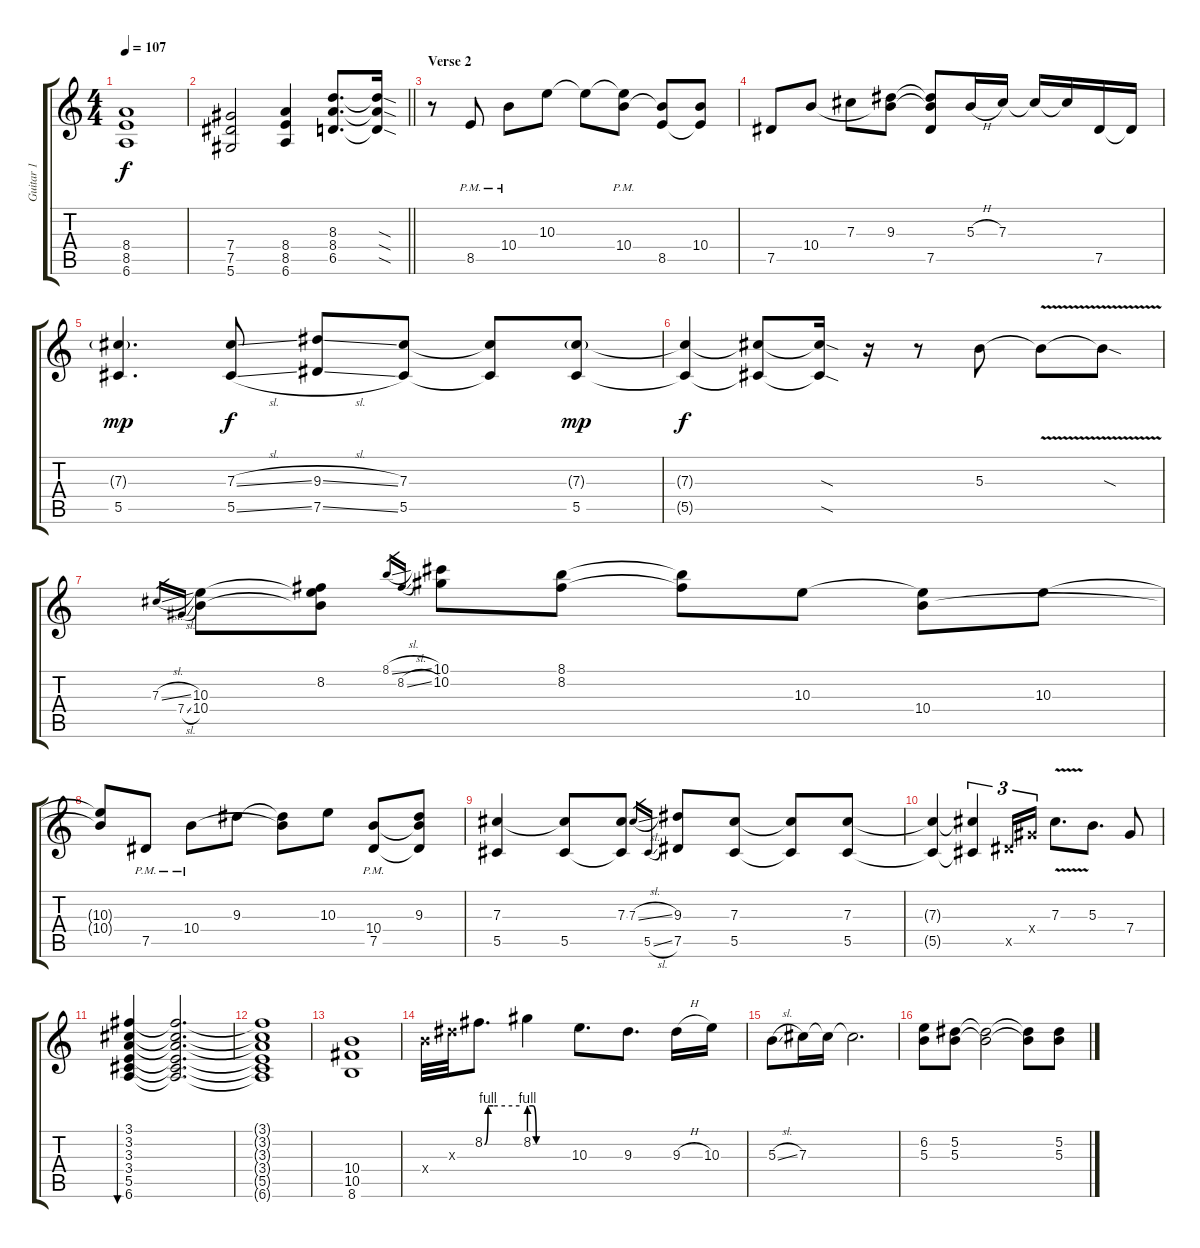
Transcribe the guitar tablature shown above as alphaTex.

\track ("Guitar 1" "Guitar 1") {instrument overdrivenguitar}
\staff {score tabs}
\tuning (Eb4 Bb3 Gb3 Db3 Ab2 Eb2) {hide}
\ts (4 4)
\tempo 107
\clef g2
\ks c
(8.4 8.5 6.6).1{dy f} |
\barLineRight lightlight
(7.4 7.5 5.6).2 (8.4 8.5 6.6).4 (8.3 8.4 6.5).8{d} (8.3{sod t} 8.4{sod t} 6.5{sod t}).16 |
\section ("" "Verse 2")
r.8{volume 13 instrument overdrivenguitar} 8.5{pm}.8 10.4{pm}.8 10.3.8 10.3{t}.8 (10.3{t} 10.4{pm}).8 (10.4{t} 8.5).8 (10.4 8.5{t}).8 |
7.5.8 10.4.8 7.3.8 (9.3 10.4{t}).8 (9.3{t} 10.4{t} 7.5).8 5.3{h}.16 7.3.16 7.3{t}.16 7.3{t}.16 7.5.16 7.5{t}.16 |
(7.3{g} 5.5).4{d dy mp} (7.3{sl} 5.5{sl}).8{dy f} (9.3{sl} 7.5{sl}).8 (7.3 5.5).8 (7.3{t} 5.5{t}).8 (7.3{g} 5.5).8{dy mp} |
(7.3{t} 5.5{t}).4{dy f} (7.3{t} 5.5{t}).8 (7.3{sod t} 5.5{sod t}).16 r.16 r.8 5.3.8 5.3{v t}.8 5.3{sod t}.8 |
7.3{sl}.16{gr} 7.4{sl}.16{gr} (10.3 10.4).8 (8.2 10.3{t} 10.4{t}).8 8.1{sl}.16{gr} 8.2{sl}.16{gr} (10.1 10.2).8 (8.1 8.2).8 (8.1{t} 8.2{t}).8 10.3.8 (10.3{t} 10.4).8 10.3.8 |
(10.3{t} 10.4{t}).8 7.5{pm}.8 10.4{pm}.8 9.3.8 (9.3{t} 10.4{t}).8 10.3.8 (10.4{pm} 7.5).8 (9.3 10.4{t} 7.5{t}).8 |
(7.3 5.5).4 (7.3{t} 5.5).8 (7.3 5.5{t}).8 7.3{sl}.16{gr} 5.5{sl}.16{gr} (9.3 7.5).8 (7.3 5.5).8 (7.3{t} 5.5{t}).8 (7.3 5.5).8 |
(7.3{t} 5.5{t}).4 (7.3{t} 5.5{t}).4{tu (3 2)} 7.5{x}.16{tu (3 2)} 7.4{x}.16{tu (3 2)} 7.3{v}.8{d} 5.3.8{d} 7.4.8 |
(3.1 3.2 3.3 3.4 5.5 6.6).4{bu 240 volume 10} (3.1{t} 3.2{t} 3.3{t} 3.4{t} 5.5{t} 6.6{t}).2{d} |
(3.1{t} 3.2{t} 3.3{t} 3.4{t} 5.5{t} 6.6{t}).1 |
(10.4 10.5 8.6).1{volume 11} |
10.4{x}.32 9.3{x}.32 8.2{be (custom 0 0 6 4 8 4 15 4 60 4)}.8{d} 8.2{be (custom 0 4 6 4 11 0 30 0 60 0)}.4 10.3.8{d} 9.3.8{d} 9.3{h}.16 10.3.16 |
5.3{sl}.8 7.3.16 7.3{t}.16 7.3{t}.2{d volume 9} |
(6.2 5.3).8 (5.2 5.3).8 (5.2{t} 5.3{t}).2 (5.2{t} 5.3{t}).8 (5.2 5.3).8
